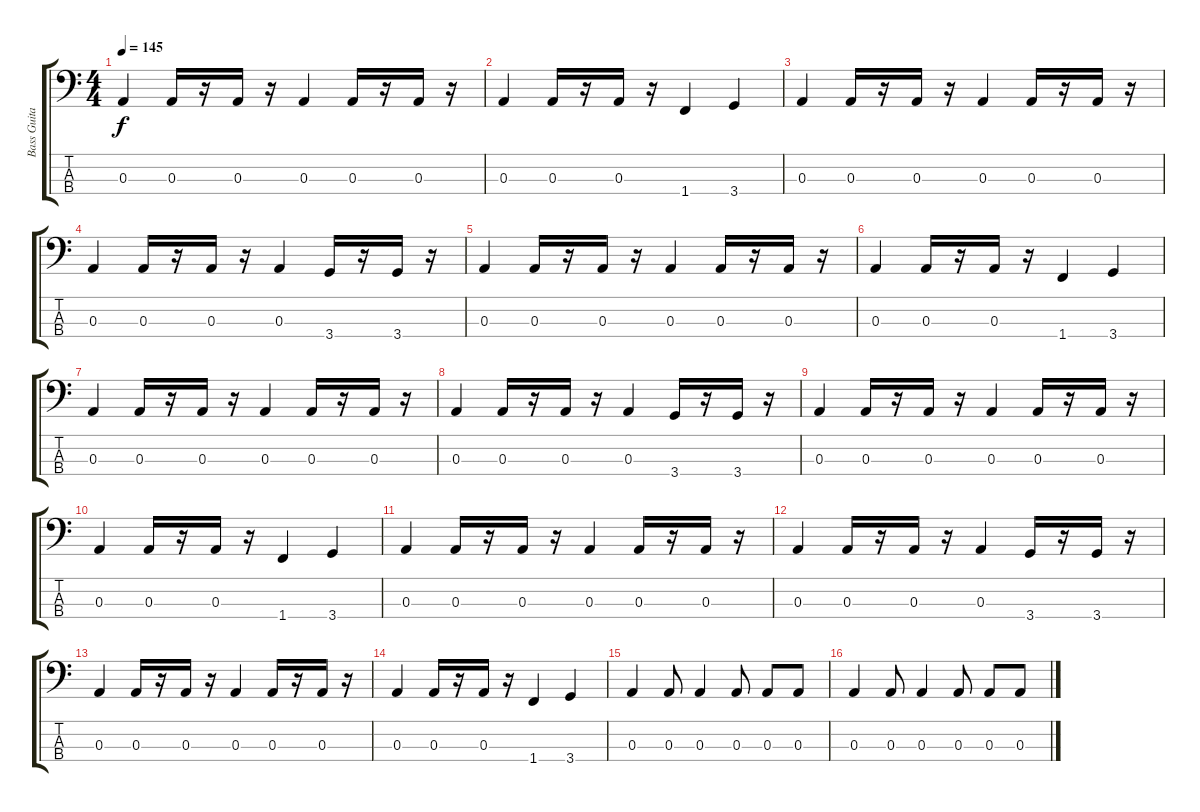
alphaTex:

\track ("Bass Guitar" "Bass Guita") {instrument electricbassfinger}
\staff {score tabs}
\tuning (G2 D2 A1 E1) {hide}
\ts (4 4)
\tempo 145
\clef f4
\ks c
0.3.4{dy f} 0.3.16 r.16 0.3.16 r.16 0.3.4 0.3.16 r.16 0.3.16 r.16 |
0.3.4 0.3.16 r.16 0.3.16 r.16 1.4.4 3.4.4 |
0.3.4 0.3.16 r.16 0.3.16 r.16 0.3.4 0.3.16 r.16 0.3.16 r.16 |
0.3.4 0.3.16 r.16 0.3.16 r.16 0.3.4 3.4.16 r.16 3.4.16 r.16 |
0.3.4 0.3.16 r.16 0.3.16 r.16 0.3.4 0.3.16 r.16 0.3.16 r.16 |
0.3.4 0.3.16 r.16 0.3.16 r.16 1.4.4 3.4.4 |
0.3.4 0.3.16 r.16 0.3.16 r.16 0.3.4 0.3.16 r.16 0.3.16 r.16 |
0.3.4 0.3.16 r.16 0.3.16 r.16 0.3.4 3.4.16 r.16 3.4.16 r.16 |
0.3.4 0.3.16 r.16 0.3.16 r.16 0.3.4 0.3.16 r.16 0.3.16 r.16 |
0.3.4 0.3.16 r.16 0.3.16 r.16 1.4.4 3.4.4 |
0.3.4 0.3.16 r.16 0.3.16 r.16 0.3.4 0.3.16 r.16 0.3.16 r.16 |
0.3.4 0.3.16 r.16 0.3.16 r.16 0.3.4 3.4.16 r.16 3.4.16 r.16 |
0.3.4 0.3.16 r.16 0.3.16 r.16 0.3.4 0.3.16 r.16 0.3.16 r.16 |
0.3.4 0.3.16 r.16 0.3.16 r.16 1.4.4 3.4.4 |
0.3.4 0.3.8 0.3.4 0.3.8 0.3.8 0.3.8 |
0.3.4 0.3.8 0.3.4 0.3.8 0.3.8 0.3.8
